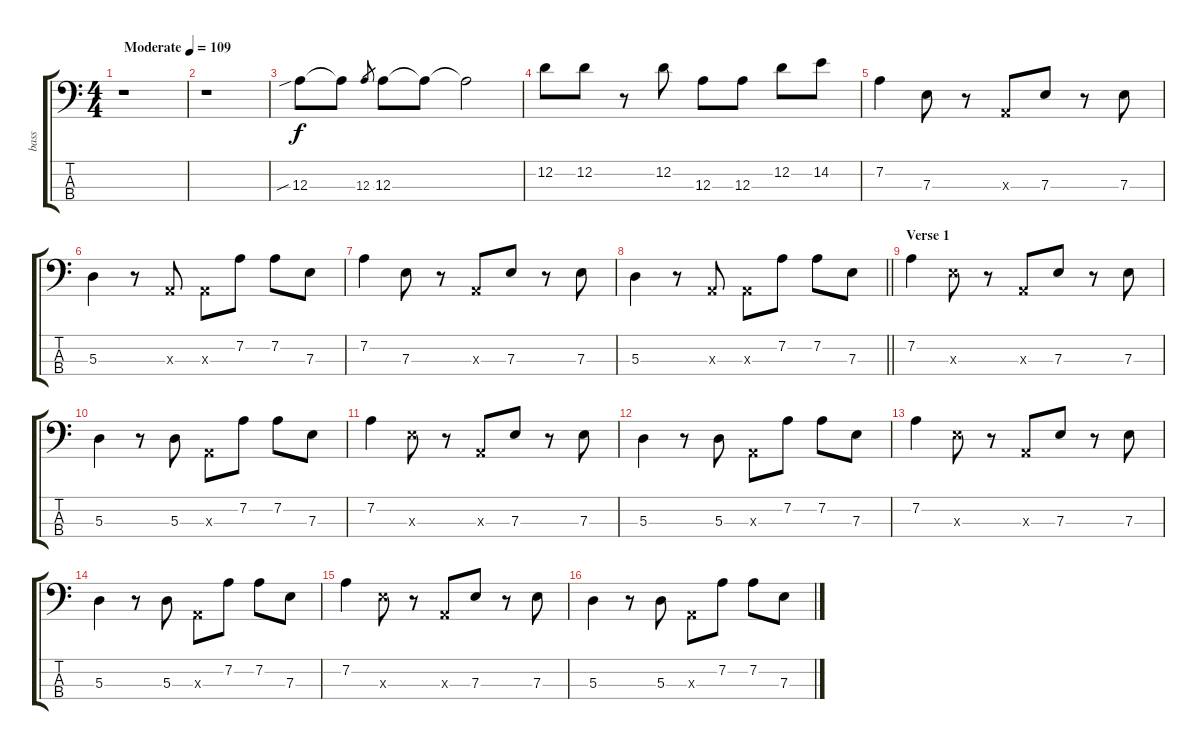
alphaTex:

\track ("bass" "bass") {instrument electricbasspick}
\staff {score tabs}
\tuning (G2 D2 A1 E1) {hide}
\ts (4 4)
\tempo (109 "Moderate")
\clef f4
\ks c
r.1{dy f instrument electricbasspick} |
r.1 |
12.3{sib}.8 12.3{t}.8 12.3.8{gr} 12.3.8 12.3{t}.8 12.3{t}.2 |
12.2.8 12.2.8 r.8 12.2.8 12.3.8 12.3.8 12.2.8 14.2.8 |
7.2.4 7.3.8 r.8 0.3{x}.8 7.3.8 r.8 7.3.8 |
5.3.4 r.8 0.3{x}.8 0.3{x}.8 7.2.8 7.2.8 7.3.8 |
7.2.4 7.3.8 r.8 0.3{x}.8 7.3.8 r.8 7.3.8 |
\barLineRight lightlight
5.3.4 r.8 0.3{x}.8 0.3{x}.8 7.2.8 7.2.8 7.3.8 |
\section ("" "Verse 1")
7.2.4 7.3{x}.8 r.8 0.3{x}.8 7.3.8 r.8 7.3.8 |
5.3.4 r.8 5.3.8 0.3{x}.8 7.2.8 7.2.8 7.3.8 |
7.2.4 7.3{x}.8 r.8 0.3{x}.8 7.3.8 r.8 7.3.8 |
5.3.4 r.8 5.3.8 0.3{x}.8 7.2.8 7.2.8 7.3.8 |
7.2.4 7.3{x}.8 r.8 0.3{x}.8 7.3.8 r.8 7.3.8 |
5.3.4 r.8 5.3.8 0.3{x}.8 7.2.8 7.2.8 7.3.8 |
7.2.4 7.3{x}.8 r.8 0.3{x}.8 7.3.8 r.8 7.3.8 |
5.3.4 r.8 5.3.8 0.3{x}.8 7.2.8 7.2.8 7.3.8
